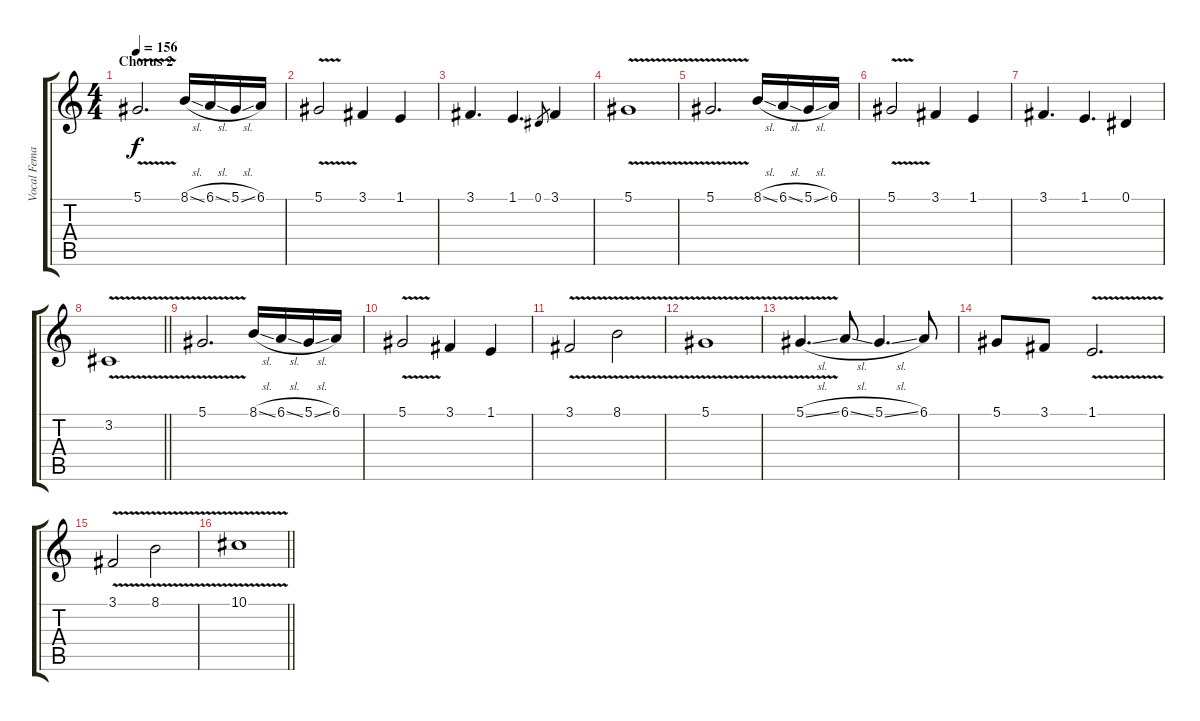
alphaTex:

\track ("Vocal Female" "Vocal Fema") {instrument lead1square}
\staff {score tabs}
\tuning (Eb4 Bb3 Gb3 Db3 Ab2 Eb2) {hide}
\ts (4 4)
\section ("" "Chorus 2")
\tempo 156
\clef g2
\ks c
5.1{v}.2{d dy f} 8.1{sl}.16 6.1{sl}.16 5.1{sl}.16 6.1.16 |
5.1{v}.2 3.1.4 1.1.4 |
3.1.4{d} 1.1.4{d} 0.1.8{gr} 3.1.4 |
5.1{v}.1 |
5.1{v}.2{d} 8.1{sl}.16 6.1{sl}.16 5.1{sl}.16 6.1.16 |
5.1{v}.2 3.1.4 1.1.4 |
3.1.4{d} 1.1.4{d} 0.1.4 |
\barLineRight lightlight
3.2{v}.1 |
5.1{v}.2{d} 8.1{sl}.16 6.1{sl}.16 5.1{sl}.16 6.1.16 |
5.1{v}.2 3.1.4 1.1.4 |
3.1{v}.2 8.1{v}.2 |
5.1{v}.1 |
5.1{v sl}.4{d} 6.1{sl}.8 5.1{sl}.4{d} 6.1.8 |
5.1.8 3.1.8 1.1{v}.2{d} |
3.1{v}.2 8.1{v}.2 |
\barLineRight lightlight
10.1{v}.1
